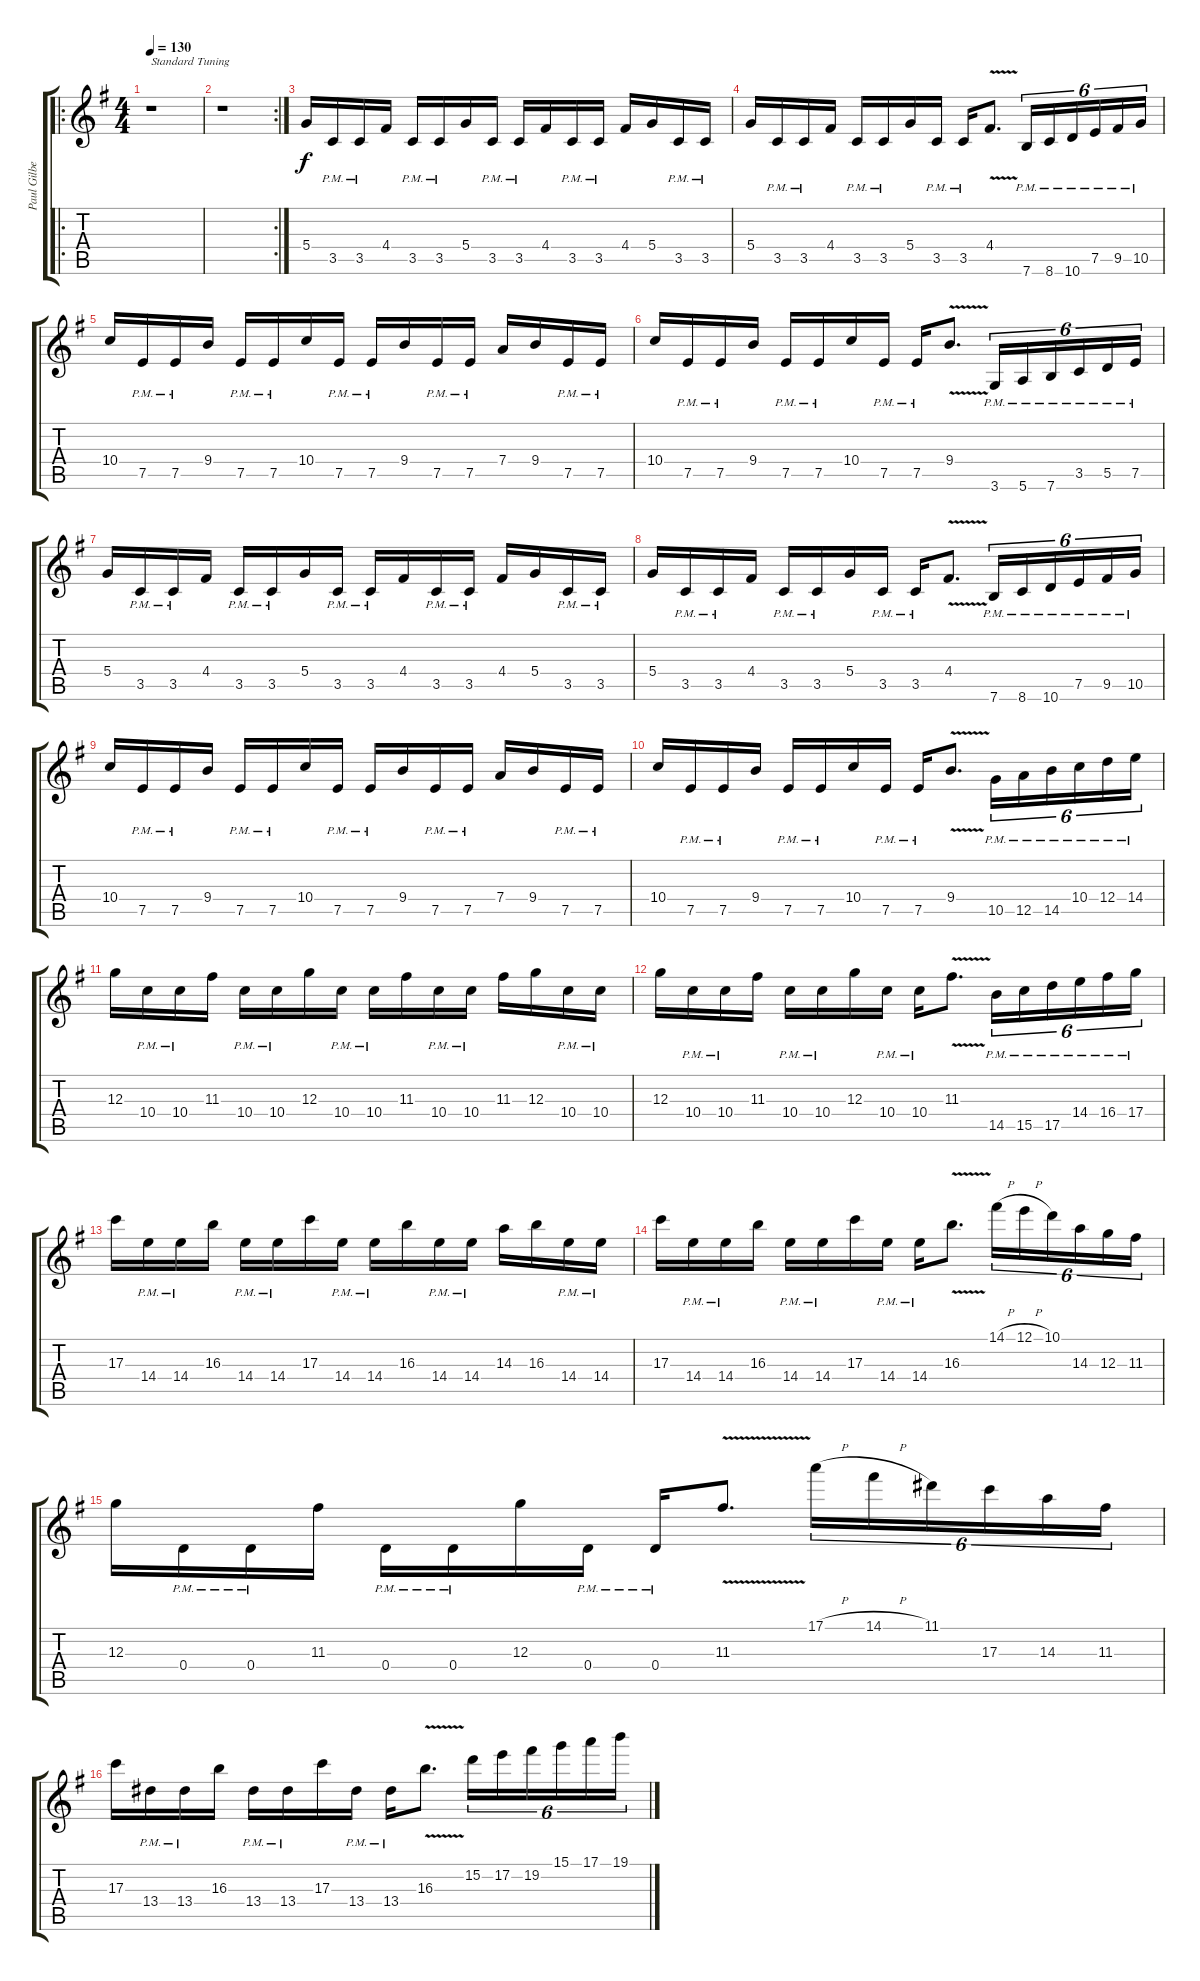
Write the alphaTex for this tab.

\track ("Paul Gilbert (Lead Guitar)" "Paul Gilbe") {instrument distortionguitar}
\staff {score tabs}
\tuning (E4 B3 G3 D3 A2 E2) {hide}
\ro
\ts (4 4)
\tempo 130
\clef g2
\ks g
r.1{txt "Standard Tuning" dy f instrument distortionguitar} |
\rc 2
r.1 |
5.4.16 3.5{pm}.16 3.5{pm}.16 4.4.16 3.5{pm}.16 3.5{pm}.16 5.4.16 3.5{pm}.16 3.5{pm}.16 4.4.16 3.5{pm}.16 3.5{pm}.16 4.4.16 5.4.16 3.5{pm}.16 3.5{pm}.16 |
5.4.16 3.5{pm}.16 3.5{pm}.16 4.4.16 3.5{pm}.16 3.5{pm}.16 5.4.16 3.5{pm}.16 3.5{pm}.16 4.4{v}.8{d} 7.6{pm}.16{tu (6 4)} 8.6{pm}.16{tu (6 4)} 10.6{pm}.16{tu (6 4)} 7.5{pm}.16{tu (6 4)} 9.5{pm}.16{tu (6 4)} 10.5{pm}.16{tu (6 4)} |
10.4.16 7.5{pm}.16 7.5{pm}.16 9.4.16 7.5{pm}.16 7.5{pm}.16 10.4.16 7.5{pm}.16 7.5{pm}.16 9.4.16 7.5{pm}.16 7.5{pm}.16 7.4.16 9.4.16 7.5{pm}.16 7.5{pm}.16 |
10.4.16 7.5{pm}.16 7.5{pm}.16 9.4.16 7.5{pm}.16 7.5{pm}.16 10.4.16 7.5{pm}.16 7.5{pm}.16 9.4{v}.8{d} 3.6{pm}.16{tu (6 4)} 5.6{pm}.16{tu (6 4)} 7.6{pm}.16{tu (6 4)} 3.5{pm}.16{tu (6 4)} 5.5{pm}.16{tu (6 4)} 7.5{pm}.16{tu (6 4)} |
5.4.16 3.5{pm}.16 3.5{pm}.16 4.4.16 3.5{pm}.16 3.5{pm}.16 5.4.16 3.5{pm}.16 3.5{pm}.16 4.4.16 3.5{pm}.16 3.5{pm}.16 4.4.16 5.4.16 3.5{pm}.16 3.5{pm}.16 |
5.4.16 3.5{pm}.16 3.5{pm}.16 4.4.16 3.5{pm}.16 3.5{pm}.16 5.4.16 3.5{pm}.16 3.5{pm}.16 4.4{v}.8{d} 7.6{pm}.16{tu (6 4)} 8.6{pm}.16{tu (6 4)} 10.6{pm}.16{tu (6 4)} 7.5{pm}.16{tu (6 4)} 9.5{pm}.16{tu (6 4)} 10.5{pm}.16{tu (6 4)} |
10.4.16 7.5{pm}.16 7.5{pm}.16 9.4.16 7.5{pm}.16 7.5{pm}.16 10.4.16 7.5{pm}.16 7.5{pm}.16 9.4.16 7.5{pm}.16 7.5{pm}.16 7.4.16 9.4.16 7.5{pm}.16 7.5{pm}.16 |
10.4.16 7.5{pm}.16 7.5{pm}.16 9.4.16 7.5{pm}.16 7.5{pm}.16 10.4.16 7.5{pm}.16 7.5{pm}.16 9.4{v}.8{d} 10.5{pm}.16{tu (6 4)} 12.5{pm}.16{tu (6 4)} 14.5{pm}.16{tu (6 4)} 10.4{pm}.16{tu (6 4)} 12.4{pm}.16{tu (6 4)} 14.4{pm}.16{tu (6 4)} |
12.3.16 10.4{pm}.16 10.4{pm}.16 11.3.16 10.4{pm}.16 10.4{pm}.16 12.3.16 10.4{pm}.16 10.4{pm}.16 11.3.16 10.4{pm}.16 10.4{pm}.16 11.3.16 12.3.16 10.4{pm}.16 10.4{pm}.16 |
12.3.16 10.4{pm}.16 10.4{pm}.16 11.3.16 10.4{pm}.16 10.4{pm}.16 12.3.16 10.4{pm}.16 10.4{pm}.16 11.3{v}.8{d} 14.5{pm}.16{tu (6 4)} 15.5{pm}.16{tu (6 4)} 17.5{pm}.16{tu (6 4)} 14.4{pm}.16{tu (6 4)} 16.4{pm}.16{tu (6 4)} 17.4{pm}.16{tu (6 4)} |
17.3.16 14.4{pm}.16 14.4{pm}.16 16.3.16 14.4{pm}.16 14.4{pm}.16 17.3.16 14.4{pm}.16 14.4{pm}.16 16.3.16 14.4{pm}.16 14.4{pm}.16 14.3.16 16.3.16 14.4{pm}.16 14.4{pm}.16 |
17.3.16 14.4{pm}.16 14.4{pm}.16 16.3.16 14.4{pm}.16 14.4{pm}.16 17.3.16 14.4{pm}.16 14.4{pm}.16 16.3{v}.8{d} 14.1{h}.16{tu (6 4)} 12.1{h}.16{tu (6 4)} 10.1.16{tu (6 4)} 14.3.16{tu (6 4)} 12.3.16{tu (6 4)} 11.3.16{tu (6 4)} |
12.3.16 0.4{pm}.16 0.4{pm}.16 11.3.16 0.4{pm}.16 0.4{pm}.16 12.3.16 0.4{pm}.16 0.4{pm}.16 11.3{v}.8{d} 17.1{h}.16{tu (6 4)} 14.1{h}.16{tu (6 4)} 11.1.16{tu (6 4)} 17.3.16{tu (6 4)} 14.3.16{tu (6 4)} 11.3.16{tu (6 4)} |
17.3.16 13.4{pm}.16 13.4{pm}.16 16.3.16 13.4{pm}.16 13.4{pm}.16 17.3.16 13.4{pm}.16 13.4{pm}.16 16.3{v}.8{d} 15.2.16{tu (6 4)} 17.2.16{tu (6 4)} 19.2.16{tu (6 4)} 15.1.16{tu (6 4)} 17.1.16{tu (6 4)} 19.1.16{tu (6 4)}
